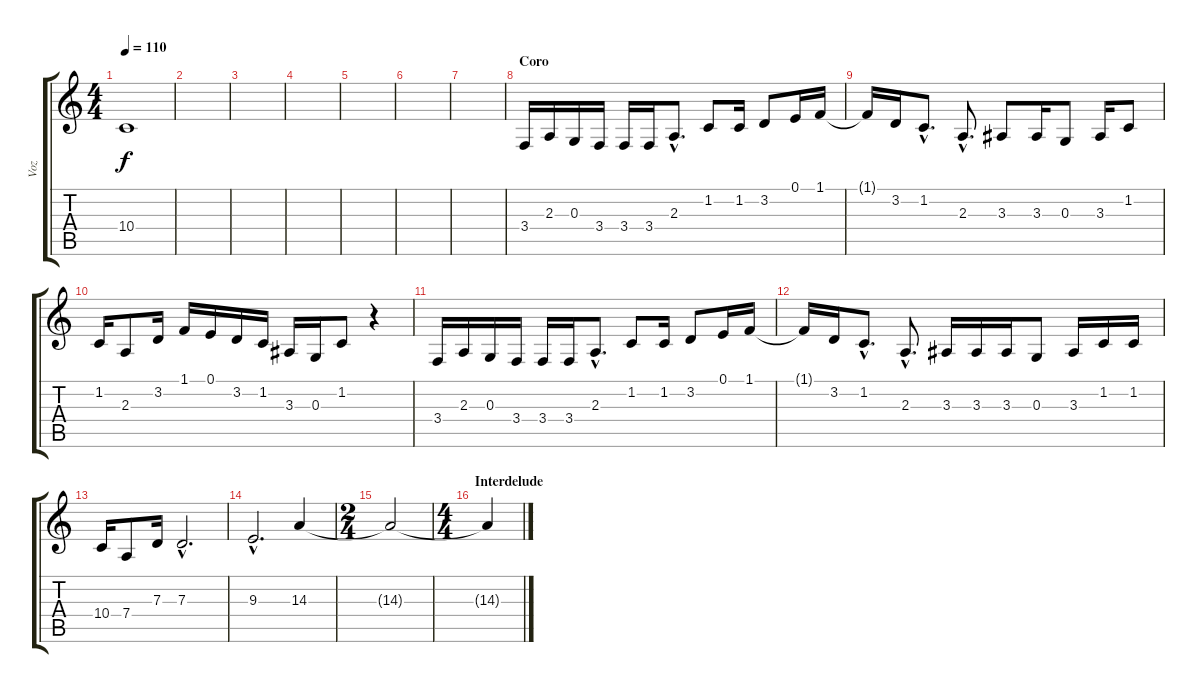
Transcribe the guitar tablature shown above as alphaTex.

\track ("Voz" "Voz") {instrument lead8bassandlead}
\staff {score tabs}
\tuning (E4 B3 G3 D3 A2 E2) {hide}
\ts (4 4)
\tempo 110
\clef g2
\ks c
10.4{t}.1{dy f} |
|
|
|
|
|
|
\section ("" "Coro")
3.4.16 2.3.16 0.3.16 3.4.16 3.4.16 3.4.16 2.3{hac}.8{d} 1.2.8 1.2.16 3.2.8 0.1.16 1.1.16 |
1.1{t}.16 3.2.16 1.2{hac}.8{d} 2.3{hac}.8{d} 3.3.8 3.3.16 0.3.8 3.3.16 1.2.8 |
1.2.16 2.3.8 3.2.16 1.1.16 0.1.16 3.2.16 1.2.16 3.3.16 0.3.16 1.2.8 r.4 |
3.4.16 2.3.16 0.3.16 3.4.16 3.4.16 3.4.16 2.3{hac}.8{d} 1.2.8 1.2.16 3.2.8 0.1.16 1.1.16 |
1.1{t}.16 3.2.16 1.2{hac}.8{d} 2.3{hac}.8{d} 3.3.16 3.3.16 3.3.16 0.3.8 3.3.16 1.2.16 1.2.16 |
10.4.16 7.4.8 7.3.16 7.3{hac}.2{d} |
9.3{hac}.2{d} 14.3.4 |
\ts (2 4)
14.3{t}.2 |
\ts (4 4)
\section ("" "Interdelude")
14.3{t}.4
